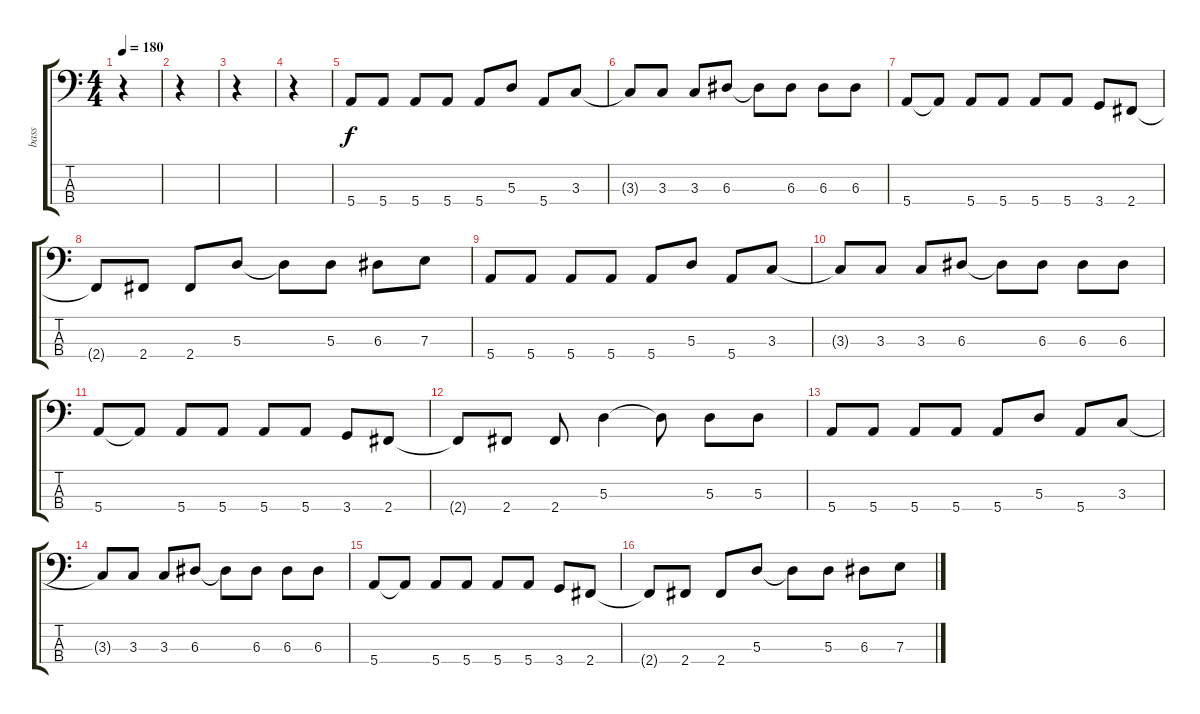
\track ("bass" "bass") {instrument slapbass1}
\staff {score tabs}
\tuning (G2 D2 A1 E1) {hide}
\ts (4 4)
\tempo 180
\clef f4
\ks c
r.4{dy f instrument slapbass1} |
r.4 |
r.4 |
r.4 |
5.4.8 5.4.8 5.4.8 5.4.8 5.4.8 5.3.8 5.4.8 3.3.8 |
3.3{t}.8 3.3.8 3.3.8 6.3.8 6.3{t}.8 6.3.8 6.3.8 6.3.8 |
5.4.8 5.4{t}.8 5.4.8 5.4.8 5.4.8 5.4.8 3.4.8 2.4.8 |
2.4{t}.8 2.4.8 2.4.8 5.3.8 5.3{t}.8 5.3.8 6.3.8 7.3.8 |
5.4.8 5.4.8 5.4.8 5.4.8 5.4.8 5.3.8 5.4.8 3.3.8 |
3.3{t}.8 3.3.8 3.3.8 6.3.8 6.3{t}.8 6.3.8 6.3.8 6.3.8 |
5.4.8 5.4{t}.8 5.4.8 5.4.8 5.4.8 5.4.8 3.4.8 2.4.8 |
2.4{t}.8 2.4.8 2.4.8 5.3.4 5.3{t}.8 5.3.8 5.3.8 |
5.4.8 5.4.8 5.4.8 5.4.8 5.4.8 5.3.8 5.4.8 3.3.8 |
3.3{t}.8 3.3.8 3.3.8 6.3.8 6.3{t}.8 6.3.8 6.3.8 6.3.8 |
5.4.8 5.4{t}.8 5.4.8 5.4.8 5.4.8 5.4.8 3.4.8 2.4.8 |
2.4{t}.8 2.4.8 2.4.8 5.3.8 5.3{t}.8 5.3.8 6.3.8 7.3.8
